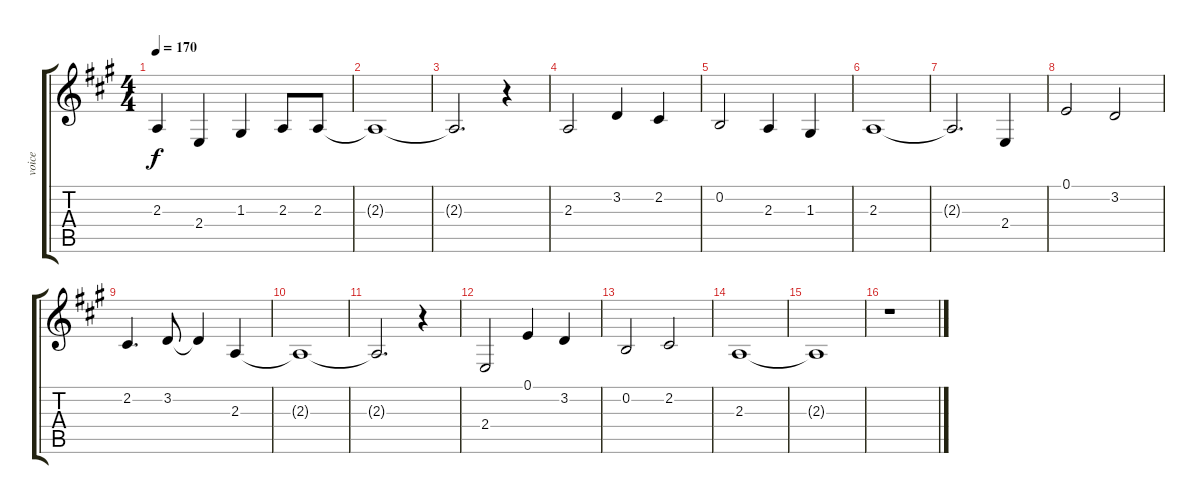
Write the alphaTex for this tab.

\track ("voice" "voice") {instrument flute}
\staff {score tabs}
\tuning (E4 B3 G3 D3 A2 E2) {hide}
\ts (4 4)
\tempo 170
\clef g2
\ks a
2.3.4{dy f} 2.4.4 1.3.4 2.3.8 2.3.8 |
2.3{t}.1 |
2.3{t}.2{d} r.4 |
2.3.2{balance 0} 3.2.4 2.2.4 |
0.2.2 2.3.4 1.3.4 |
2.3.1 |
2.3{t}.2{d} 2.4.4 |
0.1.2 3.2.2 |
2.2.4{d} 3.2.8 3.2{t}.4 2.3.4 |
2.3{t}.1 |
2.3{t}.2{d} r.4 |
2.4.2 0.1.4 3.2.4 |
0.2.2 2.2.2 |
2.3.1 |
2.3{t}.1 |
r.1
